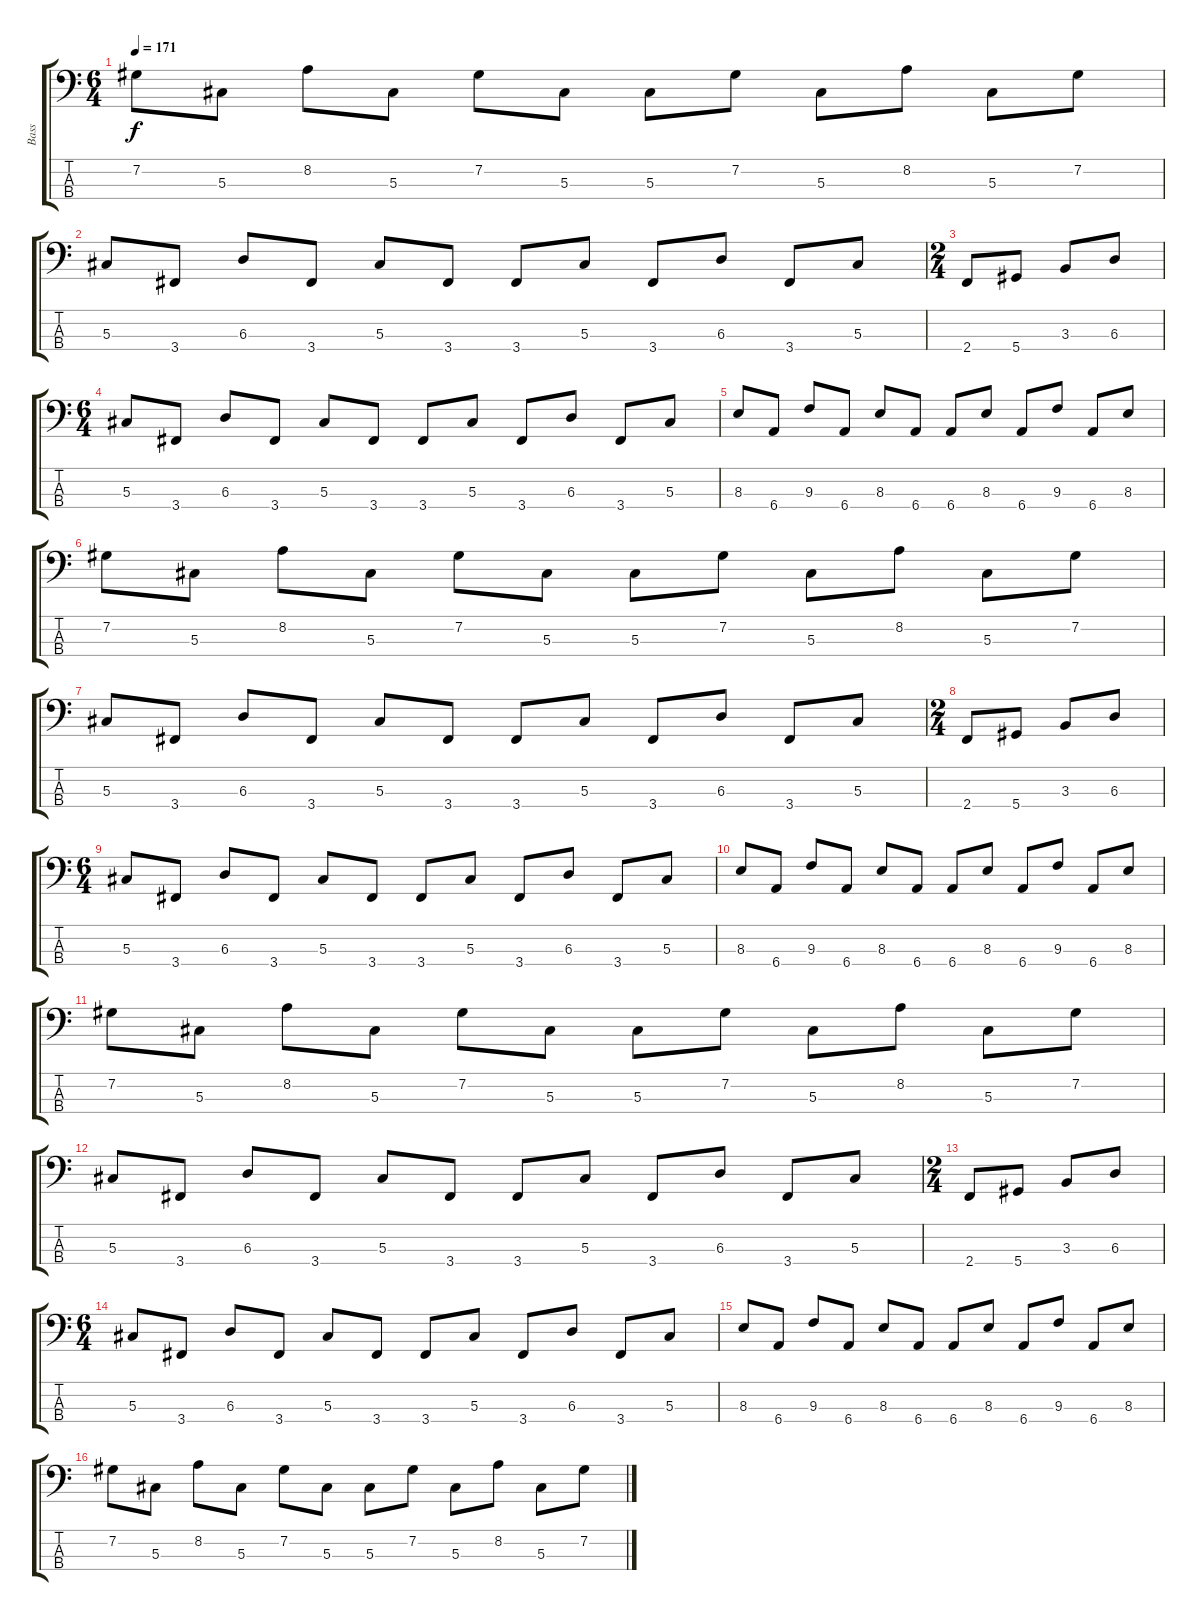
\track ("Bass" "Bass") {instrument electricbasspick}
\staff {score tabs}
\tuning (Gb2 Db2 Ab1 Eb1) {hide}
\ts (6 4)
\tempo 171
\clef f4
\ks c
7.2.8{dy f} 5.3.8 8.2.8 5.3.8 7.2.8 5.3.8 5.3.8 7.2.8 5.3.8 8.2.8 5.3.8 7.2.8 |
5.3.8 3.4.8 6.3.8 3.4.8 5.3.8 3.4.8 3.4.8 5.3.8 3.4.8 6.3.8 3.4.8 5.3.8 |
\ts (2 4)
2.4.8 5.4.8 3.3.8 6.3.8 |
\ts (6 4)
5.3.8 3.4.8 6.3.8 3.4.8 5.3.8 3.4.8 3.4.8 5.3.8 3.4.8 6.3.8 3.4.8 5.3.8 |
8.3.8 6.4.8 9.3.8 6.4.8 8.3.8 6.4.8 6.4.8 8.3.8 6.4.8 9.3.8 6.4.8 8.3.8 |
7.2.8 5.3.8 8.2.8 5.3.8 7.2.8 5.3.8 5.3.8 7.2.8 5.3.8 8.2.8 5.3.8 7.2.8 |
5.3.8 3.4.8 6.3.8 3.4.8 5.3.8 3.4.8 3.4.8 5.3.8 3.4.8 6.3.8 3.4.8 5.3.8 |
\ts (2 4)
2.4.8 5.4.8 3.3.8 6.3.8 |
\ts (6 4)
5.3.8 3.4.8 6.3.8 3.4.8 5.3.8 3.4.8 3.4.8 5.3.8 3.4.8 6.3.8 3.4.8 5.3.8 |
8.3.8 6.4.8 9.3.8 6.4.8 8.3.8 6.4.8 6.4.8 8.3.8 6.4.8 9.3.8 6.4.8 8.3.8 |
7.2.8 5.3.8 8.2.8 5.3.8 7.2.8 5.3.8 5.3.8 7.2.8 5.3.8 8.2.8 5.3.8 7.2.8 |
5.3.8 3.4.8 6.3.8 3.4.8 5.3.8 3.4.8 3.4.8 5.3.8 3.4.8 6.3.8 3.4.8 5.3.8 |
\ts (2 4)
2.4.8 5.4.8 3.3.8 6.3.8 |
\ts (6 4)
5.3.8 3.4.8 6.3.8 3.4.8 5.3.8 3.4.8 3.4.8 5.3.8 3.4.8 6.3.8 3.4.8 5.3.8 |
8.3.8 6.4.8 9.3.8 6.4.8 8.3.8 6.4.8 6.4.8 8.3.8 6.4.8 9.3.8 6.4.8 8.3.8 |
7.2.8 5.3.8 8.2.8 5.3.8 7.2.8 5.3.8 5.3.8 7.2.8 5.3.8 8.2.8 5.3.8 7.2.8
